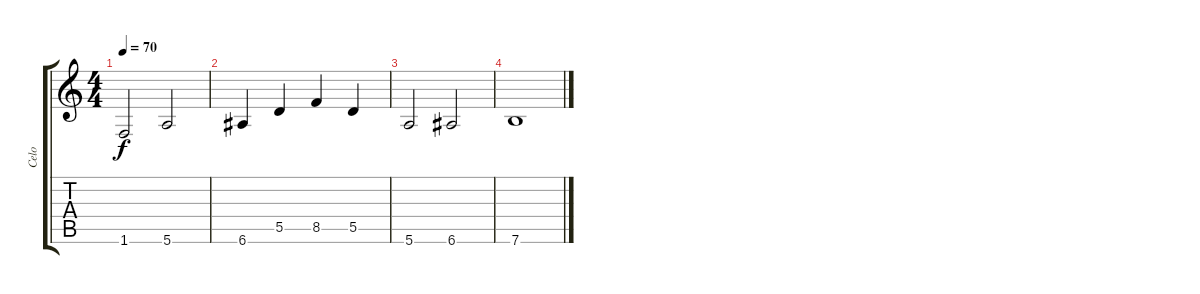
\track ("Celo" "Celo") {instrument fretlessbass}
\staff {score tabs}
\tuning (E4 B3 G3 D3 A2 E2) {hide}
\ts (4 4)
\tempo 70
\clef g2
\ks c
1.6.2{dy f} 5.6.2 |
6.6.4 5.5.4 8.5.4 5.5.4 |
5.6.2 6.6.2 |
7.6.1
